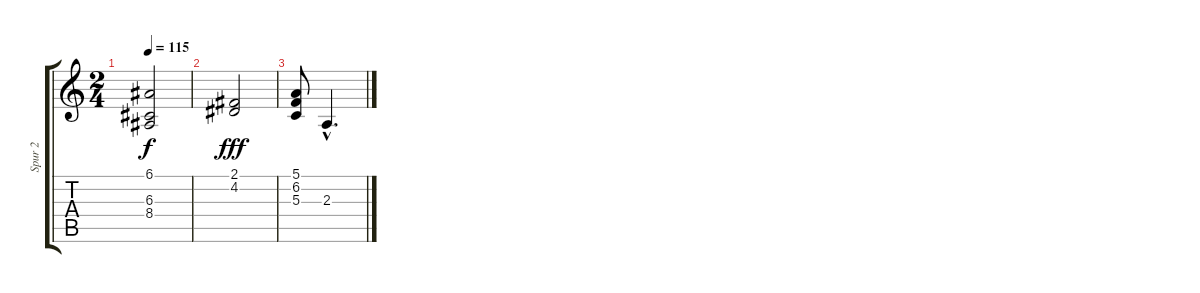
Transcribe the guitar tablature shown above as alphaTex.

\track ("Spur 2" "Spur 2") {instrument stringensemble1}
\staff {score tabs}
\tuning (E4 B3 G3 D3 A2 E2) {hide}
\ts (2 4)
\tempo 115
\clef g2
\ks c
(6.1{t} 6.3{t} 8.4{t}).2{dy f} |
(2.1 4.2).2{dy fff} |
(5.1 6.2 5.3).8 2.3{hac}.4{d}
